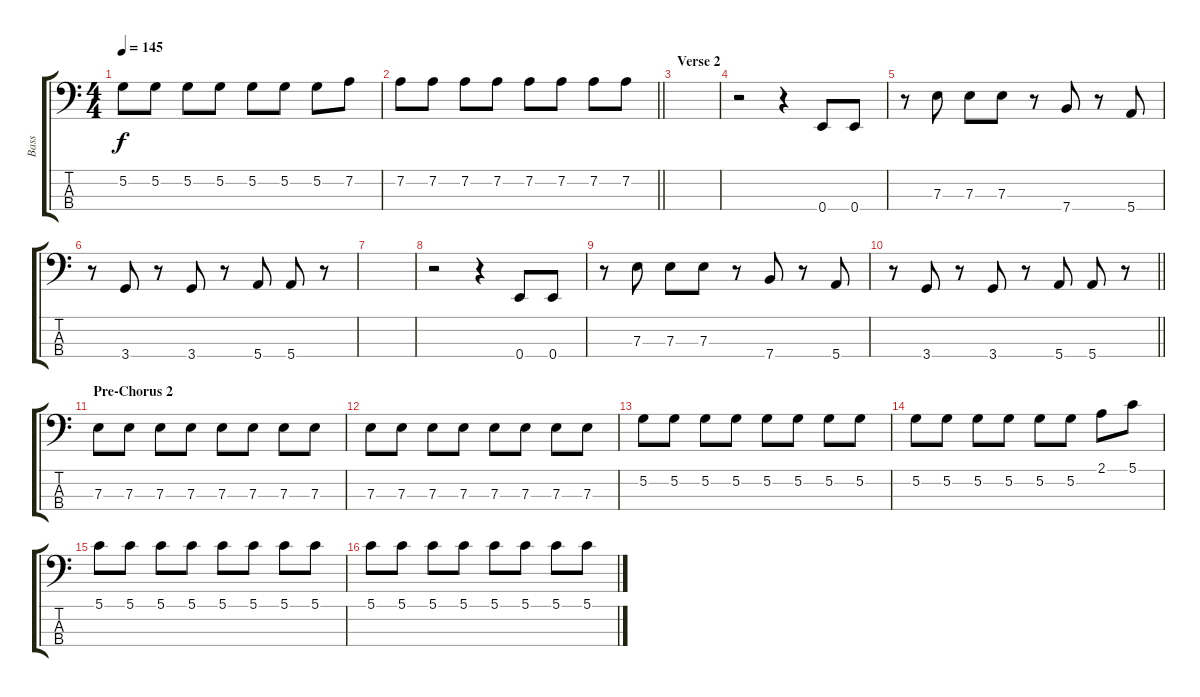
\track ("Bass" "Bass") {instrument electricbassfinger}
\staff {score tabs}
\tuning (G2 D2 A1 E1) {hide}
\ts (4 4)
\tempo 145
\clef f4
\ks c
5.2.8{dy f} 5.2.8 5.2.8 5.2.8 5.2.8 5.2.8 5.2.8 7.2.8 |
\barLineRight lightlight
7.2.8 7.2.8 7.2.8 7.2.8 7.2.8 7.2.8 7.2.8 7.2.8 |
\section ("" "Verse 2")
|
r.2 r.4 0.4.8 0.4.8 |
r.8 7.3.8 7.3.8 7.3.8 r.8 7.4.8 r.8 5.4.8 |
r.8 3.4.8 r.8 3.4.8 r.8 5.4.8 5.4.8 r.8 |
|
r.2 r.4 0.4.8 0.4.8 |
r.8 7.3.8 7.3.8 7.3.8 r.8 7.4.8 r.8 5.4.8 |
\barLineRight lightlight
r.8 3.4.8 r.8 3.4.8 r.8 5.4.8 5.4.8 r.8 |
\section ("" "Pre-Chorus 2")
7.3.8{volume 16} 7.3.8 7.3.8 7.3.8 7.3.8 7.3.8 7.3.8 7.3.8 |
7.3.8 7.3.8 7.3.8 7.3.8 7.3.8 7.3.8 7.3.8 7.3.8 |
5.2.8 5.2.8 5.2.8 5.2.8 5.2.8 5.2.8 5.2.8 5.2.8 |
5.2.8 5.2.8 5.2.8 5.2.8 5.2.8 5.2.8 2.1.8 5.1.8 |
5.1.8 5.1.8 5.1.8 5.1.8 5.1.8 5.1.8 5.1.8 5.1.8 |
5.1.8 5.1.8 5.1.8 5.1.8 5.1.8 5.1.8 5.1.8 5.1.8
